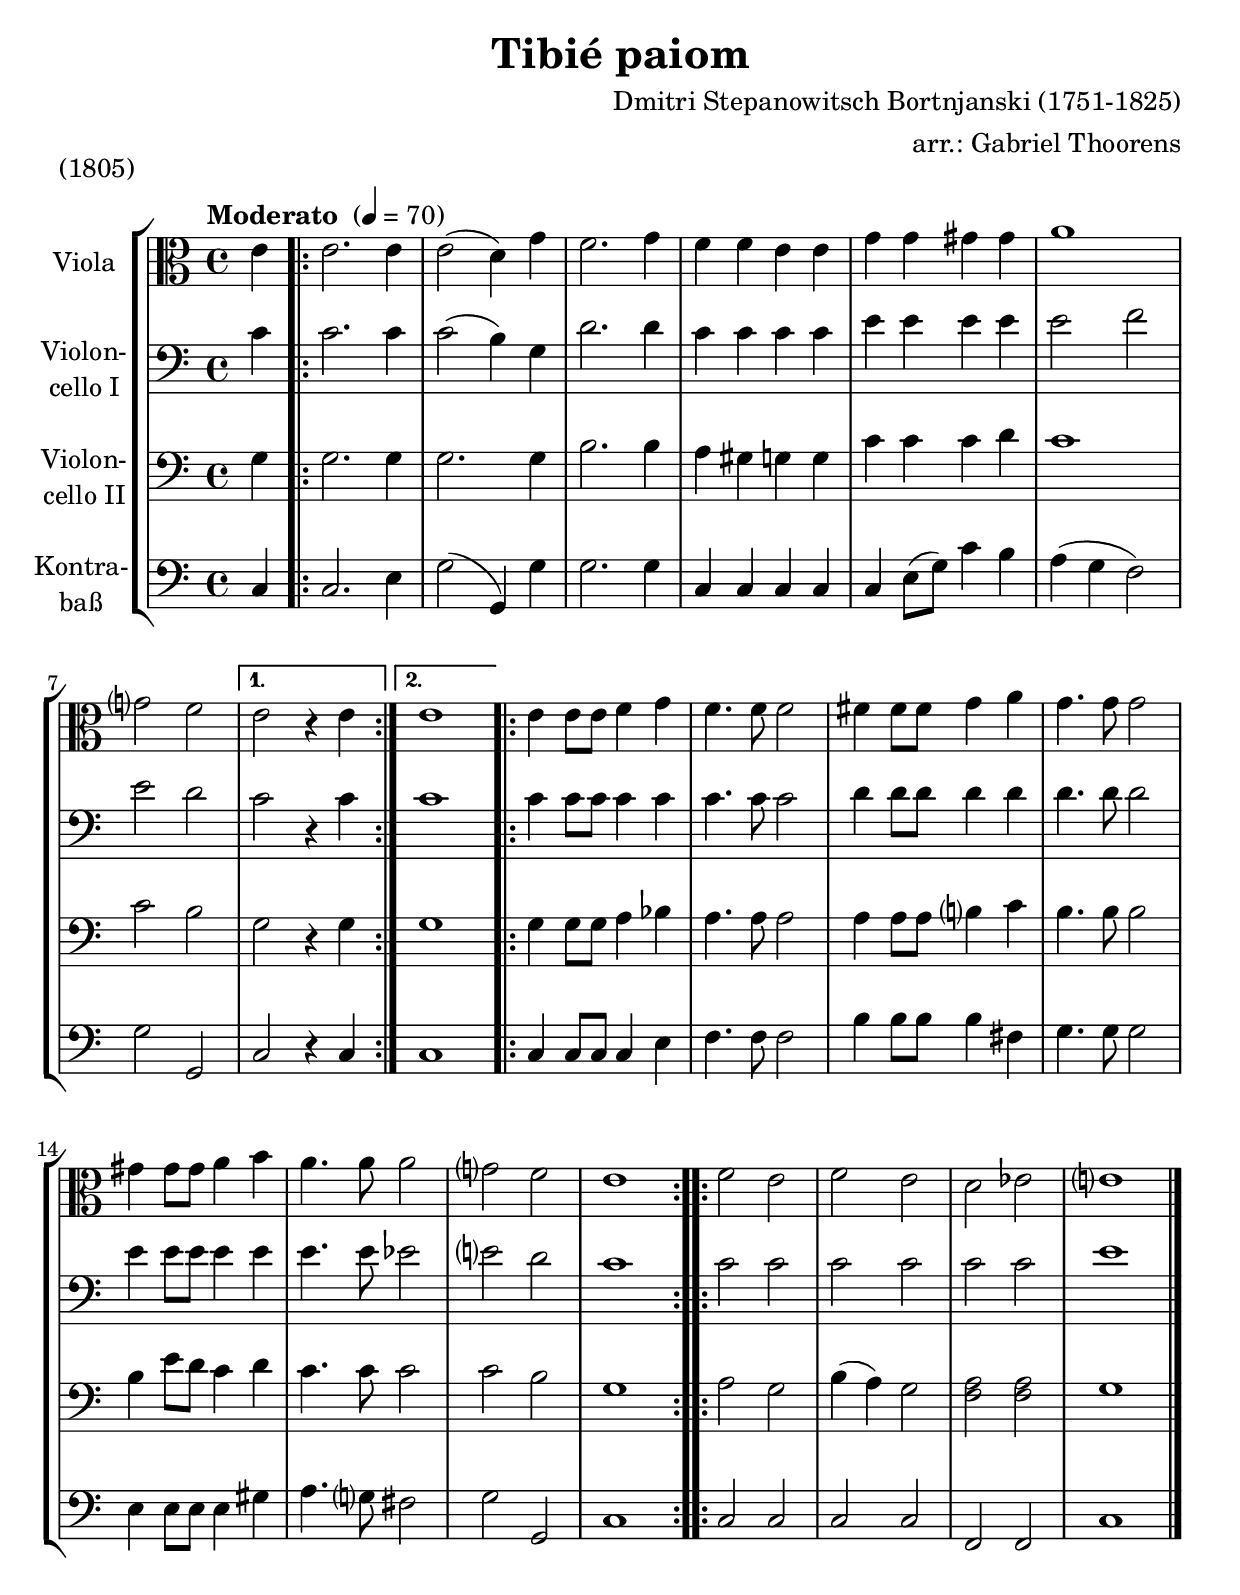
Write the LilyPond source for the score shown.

\version "2.14.2"
\include "deutsch.ly"

#(set-global-staff-size 23)

\header {
  title     = "Tibié paiom"
  composer  = "Dmitri Stepanowitsch Bortnjanski (1751-1825)"
  arranger  = "arr.: Gabriel Thoorens"
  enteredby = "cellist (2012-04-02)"
  piece     = "(1805)"
}

voiceconsts = {
 \key c \major
 \time 4/4
% \numericTimeSignature
 \compressFullBarRests
 \tempo "Moderato " 4=70
}

%minstr = "harpsichord"
mihi = "string ensemble 1"
%minstr = "accordion"
miba = "bassoon"
milo = "drawbar organ"

moral = \markup \italic "molto rall."

va = \relative c' {
  \voiceconsts
  \clef "alto"

  \partial 4 e4
  \repeat volta 2 {
    e2. e4
    e2( d4) g
    f2. g4
    f f e e

    g g gis gis
    a1
    g?2 f    
  }
  \alternative {
    { e r4 e }
    { e1 }
  }

  \repeat volta 2 {
    e4 e8 e f4 g
    f4. f8 f2
    fis4 fis8 fis g4 a
    g4. g8 g2

    gis4 gis8 gis a4 h
    a4. a8 a2
    g? f
    e1
  }

  \repeat volta 2 {
    f2 e
    f e
    d es
    e?1
  } \bar "|."
}

vb = \relative c' {
  \voiceconsts
  \clef "bass"

  \partial 4 c4
  \repeat volta 2 {
    c2. c4
    c2( h4) g
    d'2. d4
    c c c c

    e e e e
    e2 f
    e d
  }
  \alternative {
    { c r4 c }
    { c1 }
  }

  \repeat volta 2 {
    c4 c8 c c4 c
    c4. c8 c2
    d4 d8 d d4 d
    d4. d8 d2

    e4 e8 e e4 e
    e4. e8 es2
    e? d
    c1
  }

  \repeat volta 2 {
    c2 c
    c c
    c c
    e1
  } \bar "|."
}

vc = \relative c' {
  \voiceconsts
  \clef "bass"

  \partial 4 g4
  \repeat volta 2 {
    g2. g4
    g2. g4
    h2. h4
    a gis g g

    c c c d
    c1
    c2 h
  }
  \alternative {
    { g r4 g }
    { g1 }
  }

  \repeat volta 2 {
    g4 g8 g a4 b
    a4. a8 a2
    a4 a8 a h?4 c
    h4. h8 h2

    h4 e8 d c4 d
    c4. c8 c2
    c h
    g1
  }

  \repeat volta 2 {
    a2 g
    h4( a) g2
    <f a> <f a>
    g1
  } \bar "|."
}

vd = \relative c {
  \voiceconsts
  \clef "bass"

  \partial 4 c4
  \repeat volta 2 {
    c2. e4
    g2( g,4) g'
    g2. g4
    c, c c c

    c e8( g) c4 h
    a( g f2)
    g g,
  }
  \alternative {
    { c r4 c }
    { c1 }
  }

  \repeat volta 2 {
    c4 c8 c c4 e
    f4. f8 f2
    h4 h8 h h4 fis
    g4. g8 g2

    e4 e8 e e4 gis
    a4. g?8 fis2
    g g,
    c1
  }

  \repeat volta 2 {
    c2 c
    c c
    f, f
    c'1
  } \bar "|."
}


music = \new StaffGroup <<
      \new Staff {
	\set Staff.midiInstrument = \mihi
	\set Staff.instrumentName = \markup \center-column { "Viola" }
	\transpose c c { \va }
      }

      \new Staff {
	\set Staff.midiInstrument = \miba
	\set Staff.instrumentName = \markup \center-column { "Violon-" "cello I" }
	\transpose c c { \vb }
      }

      \new Staff {
	\set Staff.midiInstrument = \miba
	\set Staff.instrumentName = \markup \center-column { "Violon-" "cello II" }
	\transpose c c { \vc }
      }

      \new Staff {
	\set Staff.midiInstrument = \milo
	\set Staff.instrumentName = \markup \center-column { "Kontra-" "baß" }
	\transpose c c { \vd }
      }
>>

\book {
  \score {
    \music
    \layout {}
  }

  \score {
    \unfoldRepeats \music

    \midi {
      \context {
        \Score
      }
    }
  }
}
